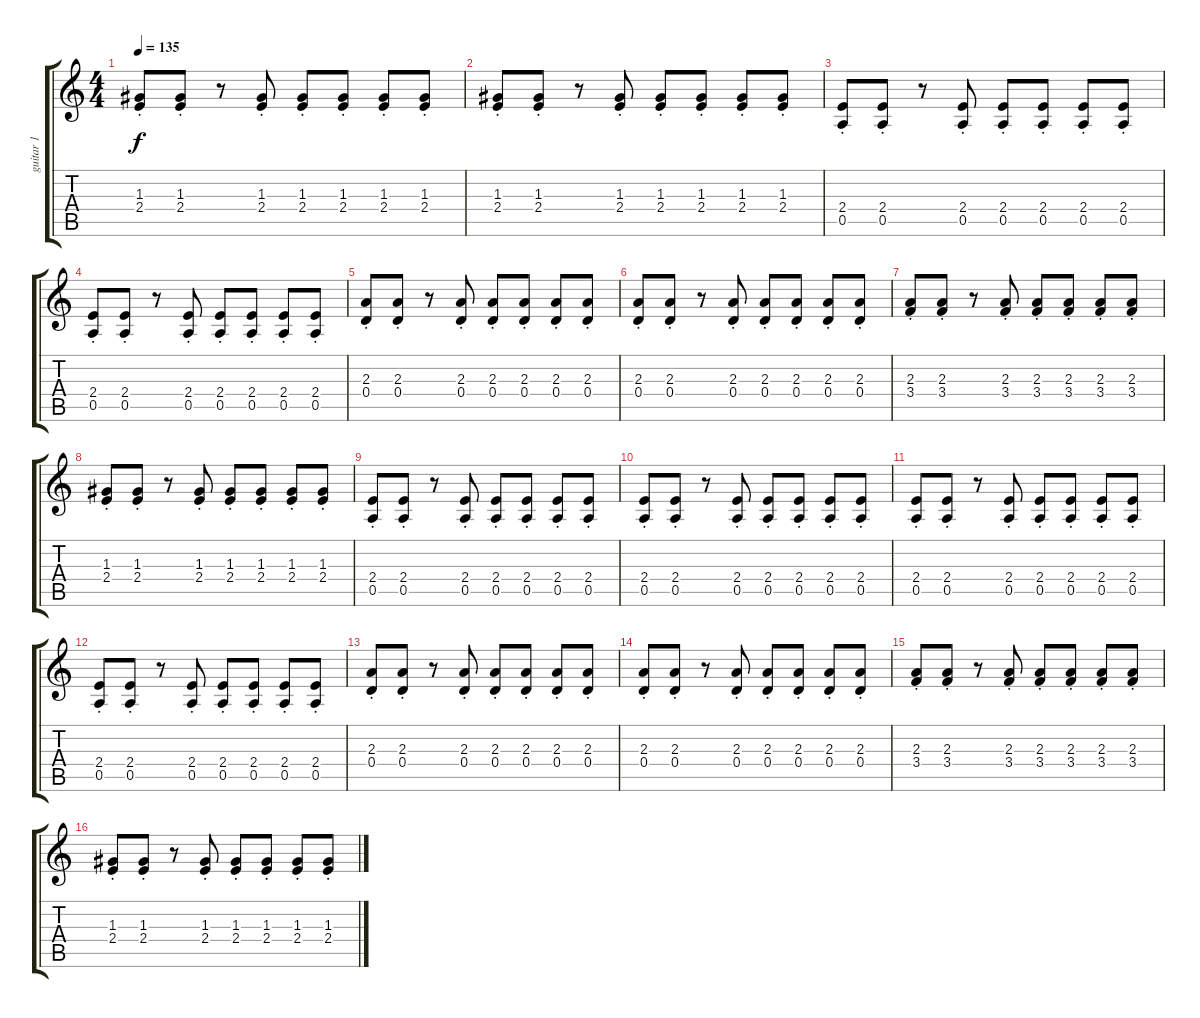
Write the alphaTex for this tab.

\track ("guitar 1" "guitar 1") {instrument electricguitarmuted}
\staff {score tabs}
\tuning (E4 B3 G3 D3 A2 E2) {hide}
\ts (4 4)
\tempo 135
\clef g2
\ks c
(1.3{st} 2.4{st}).8{dy f} (1.3{st} 2.4{st}).8 r.8 (1.3{st} 2.4{st}).8 (1.3{st} 2.4{st}).8 (1.3{st} 2.4{st}).8 (1.3{st} 2.4{st}).8 (1.3{st} 2.4{st}).8 |
(1.3{st} 2.4{st}).8 (1.3{st} 2.4{st}).8 r.8 (1.3{st} 2.4{st}).8 (1.3{st} 2.4{st}).8 (1.3{st} 2.4{st}).8 (1.3{st} 2.4{st}).8 (1.3{st} 2.4{st}).8 |
(2.4{st} 0.5{st}).8 (2.4{st} 0.5{st}).8 r.8 (2.4{st} 0.5{st}).8 (2.4{st} 0.5{st}).8 (2.4{st} 0.5{st}).8 (2.4{st} 0.5{st}).8 (2.4{st} 0.5{st}).8 |
(2.4{st} 0.5{st}).8 (2.4{st} 0.5{st}).8 r.8 (2.4{st} 0.5{st}).8 (2.4{st} 0.5{st}).8 (2.4{st} 0.5{st}).8 (2.4{st} 0.5{st}).8 (2.4{st} 0.5{st}).8 |
(2.3{st} 0.4{st}).8 (2.3{st} 0.4{st}).8 r.8 (2.3{st} 0.4{st}).8 (2.3{st} 0.4{st}).8 (2.3{st} 0.4{st}).8 (2.3{st} 0.4{st}).8 (2.3{st} 0.4{st}).8 |
(2.3{st} 0.4{st}).8 (2.3{st} 0.4{st}).8 r.8 (2.3{st} 0.4{st}).8 (2.3{st} 0.4{st}).8 (2.3{st} 0.4{st}).8 (2.3{st} 0.4{st}).8 (2.3{st} 0.4{st}).8 |
(2.3{st} 3.4{st}).8 (2.3{st} 3.4{st}).8 r.8 (2.3{st} 3.4{st}).8 (2.3{st} 3.4{st}).8 (2.3{st} 3.4{st}).8 (2.3{st} 3.4{st}).8 (2.3{st} 3.4{st}).8 |
(1.3{st} 2.4{st}).8 (1.3{st} 2.4{st}).8 r.8 (1.3{st} 2.4{st}).8 (1.3{st} 2.4{st}).8 (1.3{st} 2.4{st}).8 (1.3{st} 2.4{st}).8 (1.3{st} 2.4{st}).8 |
(2.4{st} 0.5{st}).8 (2.4{st} 0.5{st}).8 r.8 (2.4{st} 0.5{st}).8 (2.4{st} 0.5{st}).8 (2.4{st} 0.5{st}).8 (2.4{st} 0.5{st}).8 (2.4{st} 0.5{st}).8 |
(2.4{st} 0.5{st}).8 (2.4{st} 0.5{st}).8 r.8 (2.4{st} 0.5{st}).8 (2.4{st} 0.5{st}).8 (2.4{st} 0.5{st}).8 (2.4{st} 0.5{st}).8 (2.4{st} 0.5{st}).8 |
(2.4{st} 0.5{st}).8 (2.4{st} 0.5{st}).8 r.8 (2.4{st} 0.5{st}).8 (2.4{st} 0.5{st}).8 (2.4{st} 0.5{st}).8 (2.4{st} 0.5{st}).8 (2.4{st} 0.5{st}).8 |
(2.4{st} 0.5{st}).8 (2.4{st} 0.5{st}).8 r.8 (2.4{st} 0.5{st}).8 (2.4{st} 0.5{st}).8 (2.4{st} 0.5{st}).8 (2.4{st} 0.5{st}).8 (2.4{st} 0.5{st}).8 |
(2.3{st} 0.4{st}).8 (2.3{st} 0.4{st}).8 r.8 (2.3{st} 0.4{st}).8 (2.3{st} 0.4{st}).8 (2.3{st} 0.4{st}).8 (2.3{st} 0.4{st}).8 (2.3{st} 0.4{st}).8 |
(2.3{st} 0.4{st}).8 (2.3{st} 0.4{st}).8 r.8 (2.3{st} 0.4{st}).8 (2.3{st} 0.4{st}).8 (2.3{st} 0.4{st}).8 (2.3{st} 0.4{st}).8 (2.3{st} 0.4{st}).8 |
(2.3{st} 3.4{st}).8 (2.3{st} 3.4{st}).8 r.8 (2.3{st} 3.4{st}).8 (2.3{st} 3.4{st}).8 (2.3{st} 3.4{st}).8 (2.3{st} 3.4{st}).8 (2.3{st} 3.4{st}).8 |
(1.3{st} 2.4{st}).8 (1.3{st} 2.4{st}).8 r.8 (1.3{st} 2.4{st}).8 (1.3{st} 2.4{st}).8 (1.3{st} 2.4{st}).8 (1.3{st} 2.4{st}).8 (1.3{st} 2.4{st}).8
